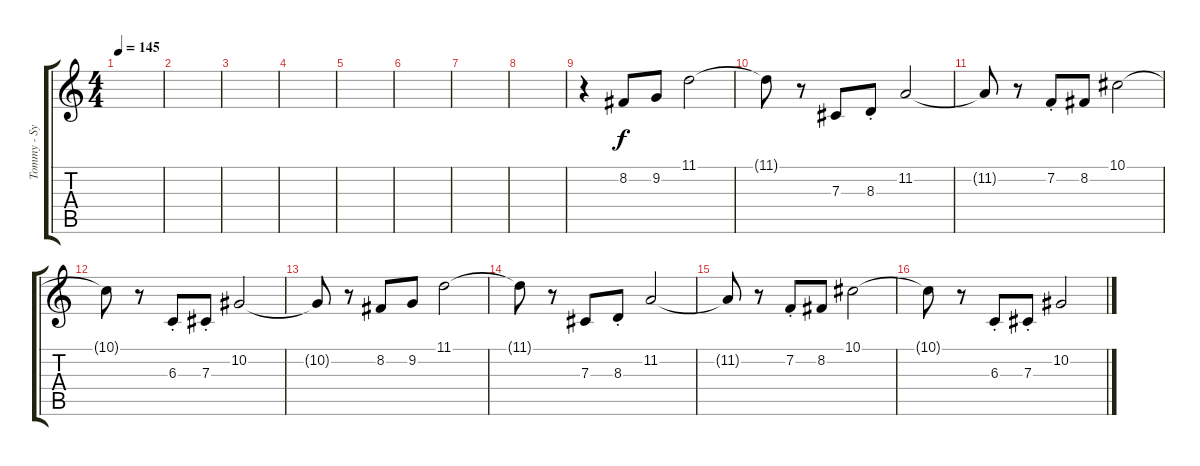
\track ("Tommy - Synth" "Tommy - Sy") {instrument flute}
\staff {score tabs}
\tuning (Eb4 Bb3 Gb3 Db3 Ab2 Eb2) {hide}
\ts (4 4)
\tempo 145
\clef g2
\ks c
|
|
|
|
|
|
|
|
r.4 8.2.8{dy f} 9.2.8 11.1.2 |
11.1{t}.8 r.8 7.3.8 8.3{st}.8 11.2.2 |
11.2{t}.8 r.8 7.2{st}.8 8.2.8 10.1.2 |
10.1{t}.8 r.8 6.3{st}.8 7.3{st}.8 10.2.2 |
10.2{t}.8 r.8 8.2.8 9.2.8 11.1.2 |
11.1{t}.8 r.8 7.3.8 8.3{st}.8 11.2.2 |
11.2{t}.8 r.8 7.2{st}.8 8.2.8 10.1.2 |
10.1{t}.8 r.8 6.3{st}.8 7.3{st}.8 10.2.2
